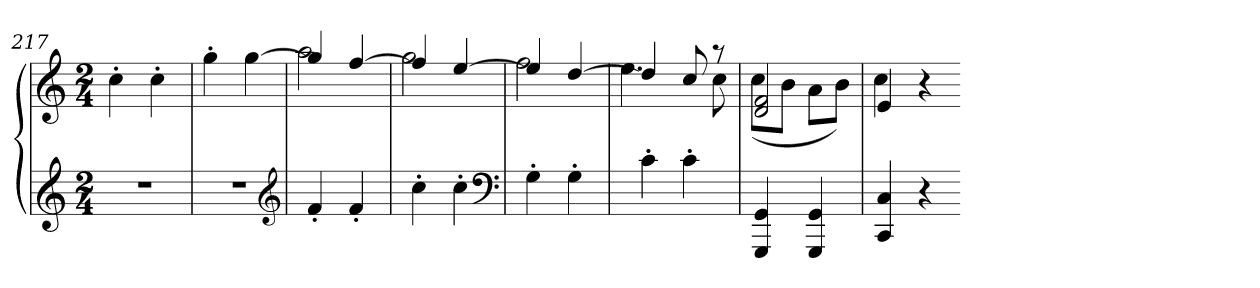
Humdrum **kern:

**kern	**kern
*part1	*part1
*staff2	*staff1
*clefG2	*clefG2
*k[]	*k[]
*C:	*C:
*M2/4	*M2/4
=217	=217
2r	4cc'
.	4cc'
=218	=218
2r	4gg'
.	[4gg
*clefG2	*
=219	=219
*	*^
4f'	4gg]	2aa
4f'	[4ff	.
=220	=220	=220
4cc'	4ff]	2gg
4cc'	[4ee	.
*clefF4	*	*
=221	=221	=221
4G'	4ee]	2ff
4G'	[4dd	.
=222	=222	=222
4c'	4dd]	4.ee
4c'	8cc	.
.	8r	8cc
=223	=223	=223
4GGG 4GG	2d 2f	(8ccL
.	.	8bJ
4GGG 4GG	.	8aL
.	.	8bJ)
=224	=224	=224
4CC 4C	4e	4cc
4r	4r	4ryy
*	*v	*v
=-	=-
*-	*-
